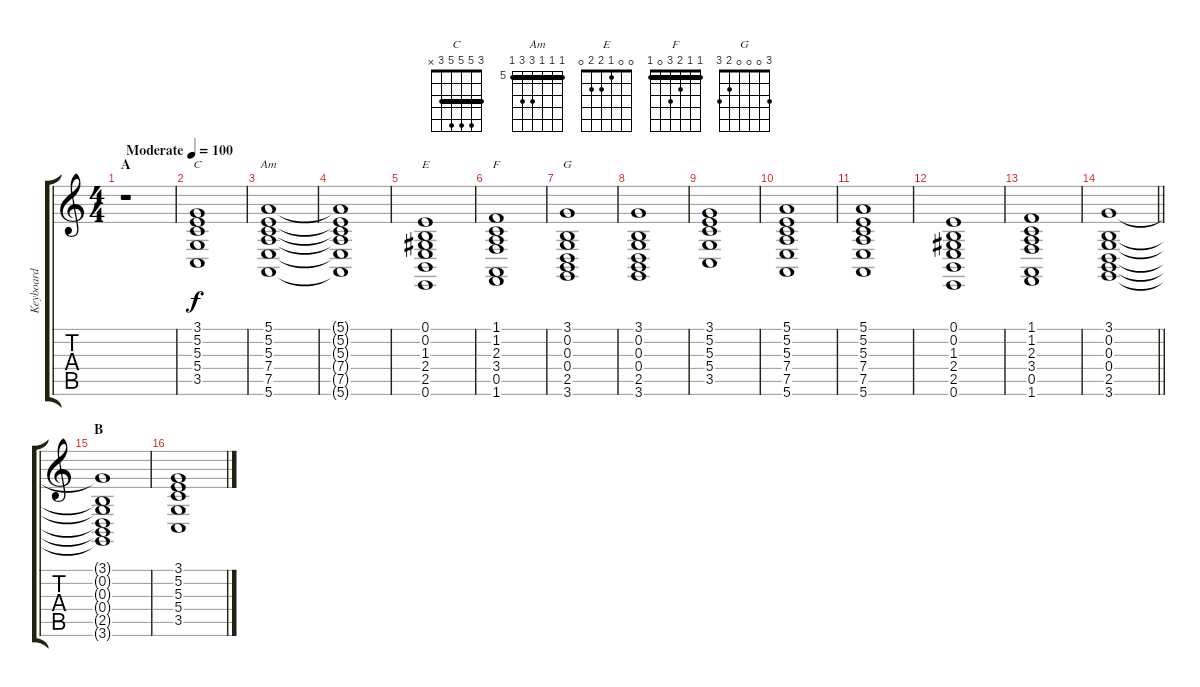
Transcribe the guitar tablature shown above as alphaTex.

\track ("Keyboard" "Keyboard") {instrument acousticgrandpiano}
\staff {score tabs}
\tuning (E4 B3 G3 D3 A2 E2) {hide}
\chord ("C" 3 5 5 5 3 x) {barre 3}
\chord ("Am" 5 5 5 7 7 5) {firstfret 5 barre 5}
\chord ("E" 0 0 1 2 2 0)
\chord ("F" 1 1 2 3 0 1) {barre 1}
\chord ("G" 3 0 0 0 2 3)
\ts (4 4)
\section ("" "A")
\tempo (100 "Moderate")
\clef g2
\ks c
r.1{dy f instrument acousticgrandpiano} |
(3.1 5.2 5.3 5.4 3.5).1{ch "C"} |
(5.1 5.2 5.3 7.4 7.5 5.6).1{ch "Am"} |
(5.1{t} 5.2{t} 5.3{t} 7.4{t} 7.5{t} 5.6{t}).1 |
(0.1 0.2 1.3 2.4 2.5 0.6).1{ch "E"} |
(1.1 1.2 2.3 3.4 0.5 1.6).1{ch "F"} |
(3.1 0.2 0.3 0.4 2.5 3.6).1{ch "G"} |
(3.1 0.2 0.3 0.4 2.5 3.6).1 |
(3.1 5.2 5.3 5.4 3.5).1 |
(5.1 5.2 5.3 7.4 7.5 5.6).1 |
(5.1 5.2 5.3 7.4 7.5 5.6).1 |
(0.1 0.2 1.3 2.4 2.5 0.6).1 |
(1.1 1.2 2.3 3.4 0.5 1.6).1 |
\barLineRight lightlight
(3.1 0.2 0.3 0.4 2.5 3.6).1 |
\section ("" "B")
(3.1{t} 0.2{t} 0.3{t} 0.4{t} 2.5{t} 3.6{t}).1 |
(3.1 5.2 5.3 5.4 3.5).1
